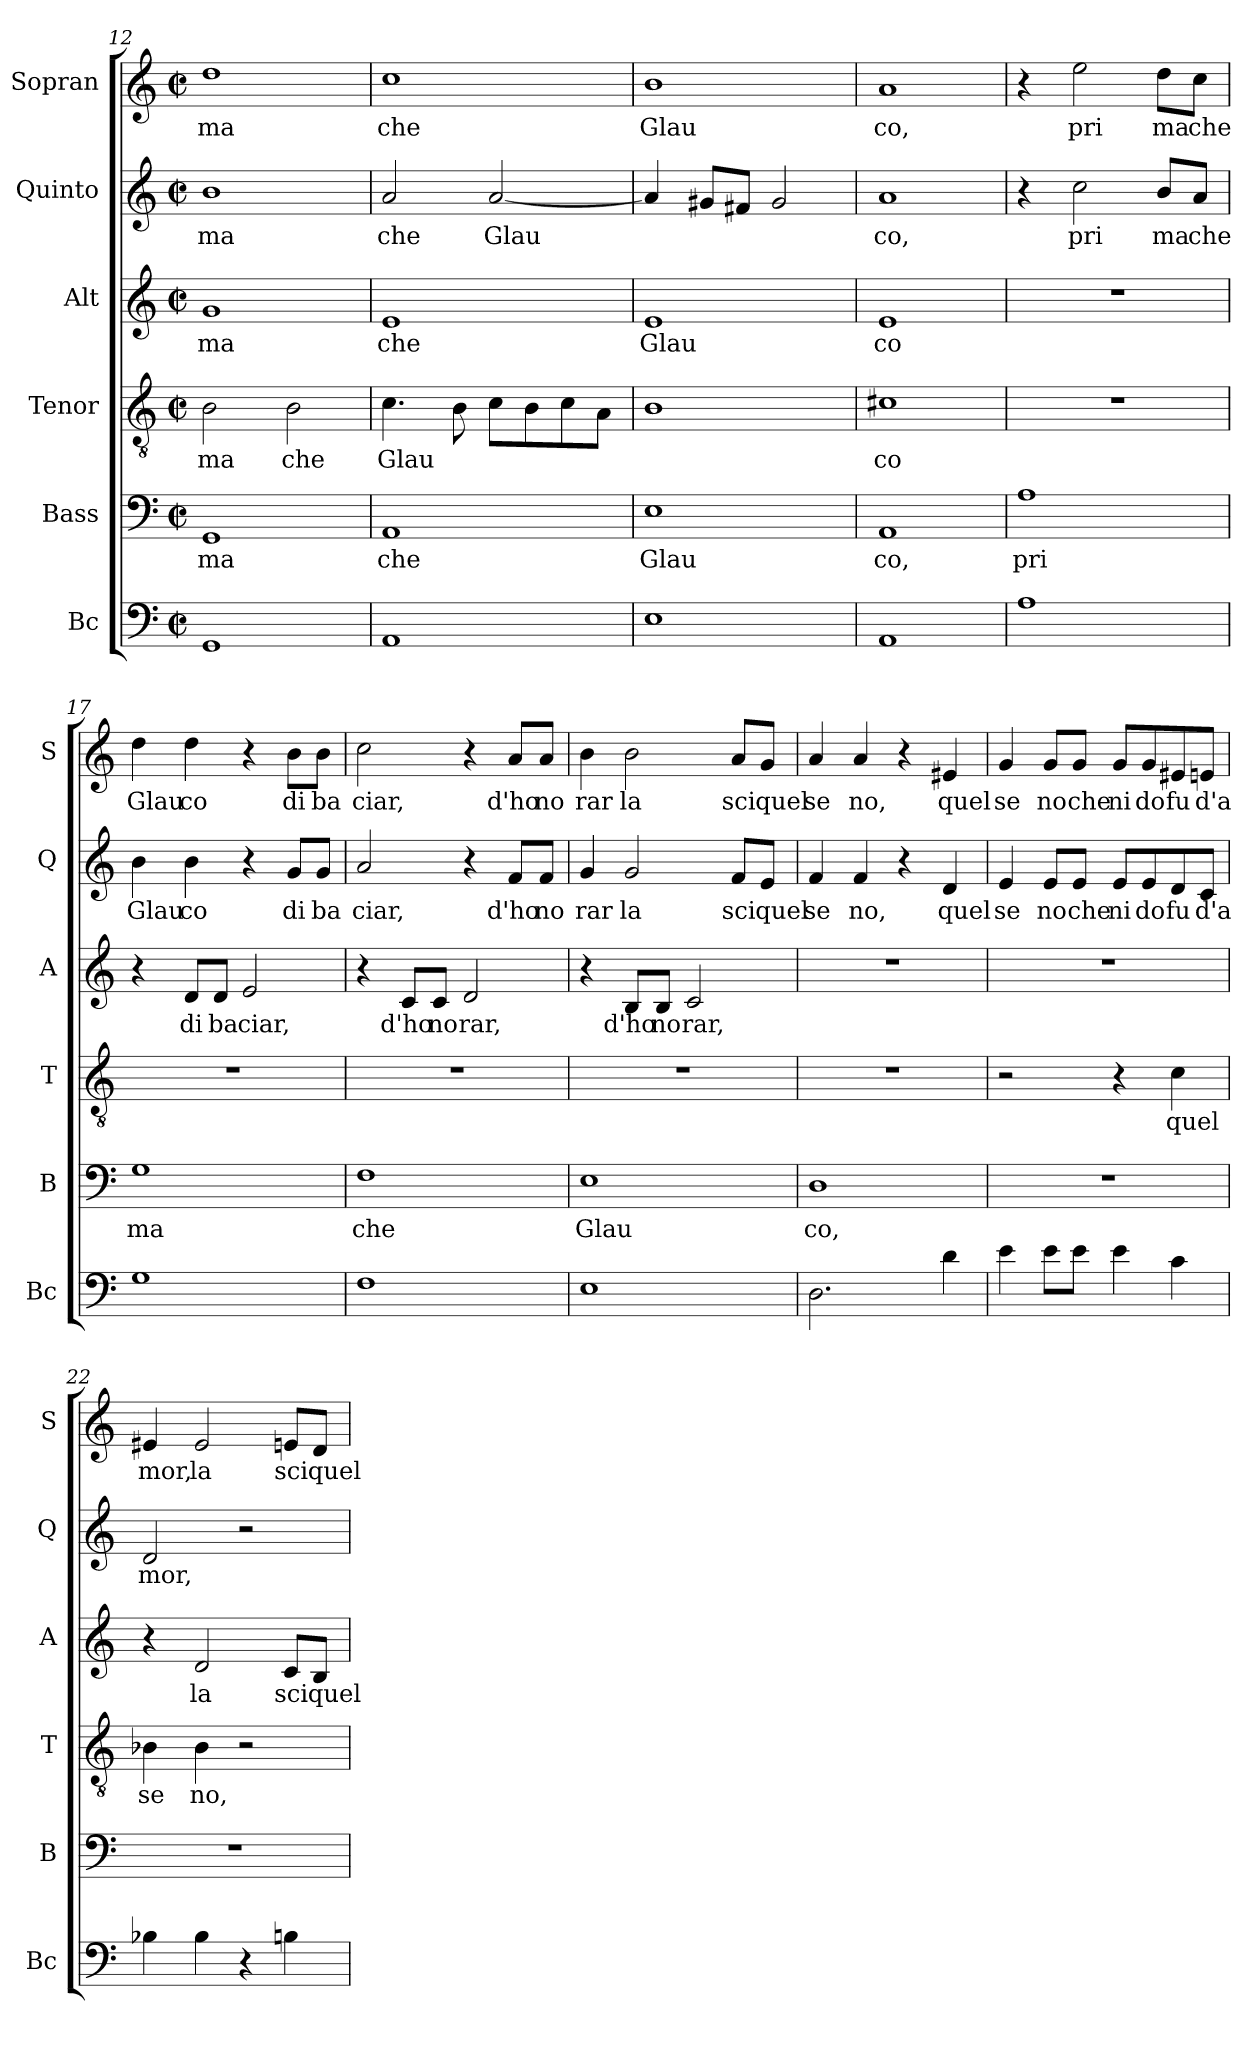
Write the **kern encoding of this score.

**kern	**kern	**text	**kern	**text	**kern	**text	**kern	**text	**kern	**text
*part6	*part5	*part5	*part4	*part4	*part3	*part3	*part2	*part2	*part1	*part1
*staff6	*staff5	*staff5	*staff4	*staff4	*staff3	*staff3	*staff2	*staff2	*staff1	*staff1
*I"Bc	*I"Bass	*	*I"Tenor	*	*I"Alt	*	*I"Quinto	*	*I"Sopran	*
*I'Bc	*I'B	*	*I'T	*	*I'A	*	*I'Q	*	*I'S	*
!!LO:PB:g=z
*clefF4	*clefF4	*	*clefGv2	*	*clefG2	*	*clefG2	*	*clefG2	*
*k[]	*k[]	*	*k[]	*	*k[]	*	*k[]	*	*k[]	*
*M2/2	*M2/2	*	*M2/2	*	*M2/2	*	*M2/2	*	*M2/2	*
*met(c|)	*met(c|)	*	*met(c|)	*	*met(c|)	*	*met(c|)	*	*met(c|)	*
=12	=12	=12	=12	=12	=12	=12	=12	=12	=12	=12
!	!	!LO:LY:b	!	!LO:LY:b	!	!LO:LY:b	!	!LO:LY:b	!	!LO:LY:b
1GG	1GG	ma	2B\	ma	1g	ma	1b	ma	1dd	ma
!	!	!	!	!LO:LY:b	!	!	!	!	!	!
.	.	.	2B\	che	.	.	.	.	.	.
=13	=13	=13	=13	=13	=13	=13	=13	=13	=13	=13
!	!	!LO:LY:b	!	!LO:LY:b	!	!LO:LY:b	!	!LO:LY:b	!	!LO:LY:b
1AA	1AA	che	4.c\	Glau	1e	che	2a/	che	1cc	che
.	.	.	8B\	.	.	.	.	.	.	.
!	!	!	!	!	!	!	!	!LO:LY:b	!	!
.	.	.	8c\L	.	.	.	[2a/	Glau	.	.
.	.	.	8B\	.	.	.	.	.	.	.
.	.	.	8c\	.	.	.	.	.	.	.
.	.	.	8A\J	.	.	.	.	.	.	.
=14	=14	=14	=14	=14	=14	=14	=14	=14	=14	=14
!	!	!LO:LY:b	!	!	!	!LO:LY:b	!	!	!	!LO:LY:b
1E	1E	Glau	1B	.	1e	Glau	4a/]	.	1b	Glau
.	.	.	.	.	.	.	8g#X/L	.	.	.
.	.	.	.	.	.	.	8f#X/J	.	.	.
.	.	.	.	.	.	.	2g#/	.	.	.
=15	=15	=15	=15	=15	=15	=15	=15	=15	=15	=15
!	!	!LO:LY:b	!	!LO:LY:b	!	!LO:LY:b	!	!LO:LY:b	!	!LO:LY:b
1AA	1AA	co,	1c#X	co	1e	co	1a	co,	1a	co,
=16	=16	=16	=16	=16	=16	=16	=16	=16	=16	=16
!	!	!LO:LY:b	!	!	!	!	!	!	!	!
1A	1A	pri	1r	.	1r	.	4r	.	4r	.
!	!	!	!	!	!	!	!	!LO:LY:b	!	!LO:LY:b
.	.	.	.	.	.	.	2cc\	pri	2ee\	pri
!	!	!	!	!	!	!	!	!LO:LY:b	!	!LO:LY:b
.	.	.	.	.	.	.	8b/L	ma	8dd\L	ma
!	!	!	!	!	!	!	!	!LO:LY:b	!	!LO:LY:b
.	.	.	.	.	.	.	8a/J	che	8cc\J	che
=17	=17	=17	=17	=17	=17	=17	=17	=17	=17	=17
!	!	!LO:LY:b	!	!	!	!	!	!LO:LY:b	!	!LO:LY:b
1G	1G	ma	1r	.	4r	.	4b\	Glau	4dd\	Glau
!	!	!	!	!	!	!LO:LY:b	!	!LO:LY:b	!	!LO:LY:b
.	.	.	.	.	8d/L	di	4b\	co	4dd\	co
!	!	!	!	!	!	!LO:LY:b	!	!	!	!
.	.	.	.	.	8d/J	ba	.	.	.	.
!	!	!	!	!	!	!LO:LY:b	!	!	!	!
.	.	.	.	.	2e/	ciar,	4r	.	4r	.
!	!	!	!	!	!	!	!	!LO:LY:b	!	!LO:LY:b
.	.	.	.	.	.	.	8g/L	di	8b\L	di
!	!	!	!	!	!	!	!	!LO:LY:b	!	!LO:LY:b
.	.	.	.	.	.	.	8g/J	ba	8b\J	ba
!!LO:PB:g=z
=18	=18	=18	=18	=18	=18	=18	=18	=18	=18	=18
!	!	!LO:LY:b	!	!	!	!	!	!LO:LY:b	!	!LO:LY:b
1F	1F	che	1r	.	4r	.	2a/	ciar,	2cc\	ciar,
!	!	!	!	!	!	!LO:LY:b	!	!	!	!
.	.	.	.	.	8c/L	d'ho	.	.	.	.
!	!	!	!	!	!	!LO:LY:b	!	!	!	!
.	.	.	.	.	8c/J	no	.	.	.	.
!	!	!	!	!	!	!LO:LY:b	!	!	!	!
.	.	.	.	.	2d/	rar,	4r	.	4r	.
!	!	!	!	!	!	!	!	!LO:LY:b	!	!LO:LY:b
.	.	.	.	.	.	.	8f/L	d'ho	8a/L	d'ho
!	!	!	!	!	!	!	!	!LO:LY:b	!	!LO:LY:b
.	.	.	.	.	.	.	8f/J	no	8a/J	no
=19	=19	=19	=19	=19	=19	=19	=19	=19	=19	=19
!	!	!LO:LY:b	!	!	!	!	!	!LO:LY:b	!	!LO:LY:b
1E	1E	Glau	1r	.	4r	.	4g/	rar	4b\	rar
!	!	!	!	!	!	!LO:LY:b	!	!LO:LY:b	!	!LO:LY:b
.	.	.	.	.	8B/L	d'ho	2g/	la	2b\	la
!	!	!	!	!	!	!LO:LY:b	!	!	!	!
.	.	.	.	.	8B/J	no	.	.	.	.
!	!	!	!	!	!	!LO:LY:b	!	!	!	!
.	.	.	.	.	2c/	rar,	.	.	.	.
!	!	!	!	!	!	!	!	!LO:LY:b	!	!LO:LY:b
.	.	.	.	.	.	.	8f/L	sci	8a/L	sci
!	!	!	!	!	!	!	!	!LO:LY:b	!	!LO:LY:b
.	.	.	.	.	.	.	8e/J	quel	8g/J	quel
=20	=20	=20	=20	=20	=20	=20	=20	=20	=20	=20
!	!	!LO:LY:b	!	!	!	!	!	!LO:LY:b	!	!LO:LY:b
2.D\	1D	co,	1r	.	1r	.	4f/	se	4a/	se
!	!	!	!	!	!	!	!	!LO:LY:b	!	!LO:LY:b
.	.	.	.	.	.	.	4f/	no,	4a/	no,
.	.	.	.	.	.	.	4r	.	4r	.
!	!	!	!	!	!	!	!	!LO:LY:b	!	!LO:LY:b
4d\	.	.	.	.	.	.	4d/	quel	4e#X/	quel
=21	=21	=21	=21	=21	=21	=21	=21	=21	=21	=21
!	!	!	!	!	!	!	!	!LO:LY:b	!	!LO:LY:b
4e\	1r	.	2r	.	1r	.	4e/	se	4g/	se
!	!	!	!	!	!	!	!	!LO:LY:b	!	!LO:LY:b
8e\L	.	.	.	.	.	.	8e/L	no	8g/L	no
!	!	!	!	!	!	!	!	!LO:LY:b	!	!LO:LY:b
8e\J	.	.	.	.	.	.	8e/J	che	8g/J	che
!	!	!	!	!	!	!	!	!LO:LY:b	!	!LO:LY:b
4e\	.	.	4r	.	.	.	8e/L	ni	8g/L	ni
!	!	!	!	!	!	!	!	!LO:LY:b	!	!LO:LY:b
.	.	.	.	.	.	.	8e/	do	8g/	do
!	!	!	!	!LO:LY:b	!	!	!	!LO:LY:b	!	!LO:LY:b
4c\	.	.	4c\	quel	.	.	8d/	fu	8e#X/	fu
!	!	!	!	!	!	!	!	!LO:LY:b	!	!LO:LY:b
.	.	.	.	.	.	.	8c/J	d'a	8en/J	d'a
!!LO:LB:g=z
=22	=22	=22	=22	=22	=22	=22	=22	=22	=22	=22
!	!	!	!	!LO:LY:b	!	!	!	!LO:LY:b	!	!LO:LY:b
4B-X\	1r	.	4B-X\	se	4r	.	2d/	mor,	4e#X/	mor,
!	!	!	!	!LO:LY:b	!	!LO:LY:b	!	!	!	!LO:LY:b
4B-\	.	.	4B-\	no,	2d/	la	.	.	2e#/	la
4r	.	.	2r	.	.	.	2r	.	.	.
!	!	!	!	!	!	!LO:LY:b	!	!	!	!LO:LY:b
4Bn\	.	.	.	.	8c/L	sci	.	.	8en/L	sci
!	!	!	!	!	!	!LO:LY:b	!	!	!	!LO:LY:b
.	.	.	.	.	8B/J	quel	.	.	8d/J	quel
=	=	=	=	=	=	=	=	=	=	=
*-	*-	*-	*-	*-	*-	*-	*-	*-	*-	*-
